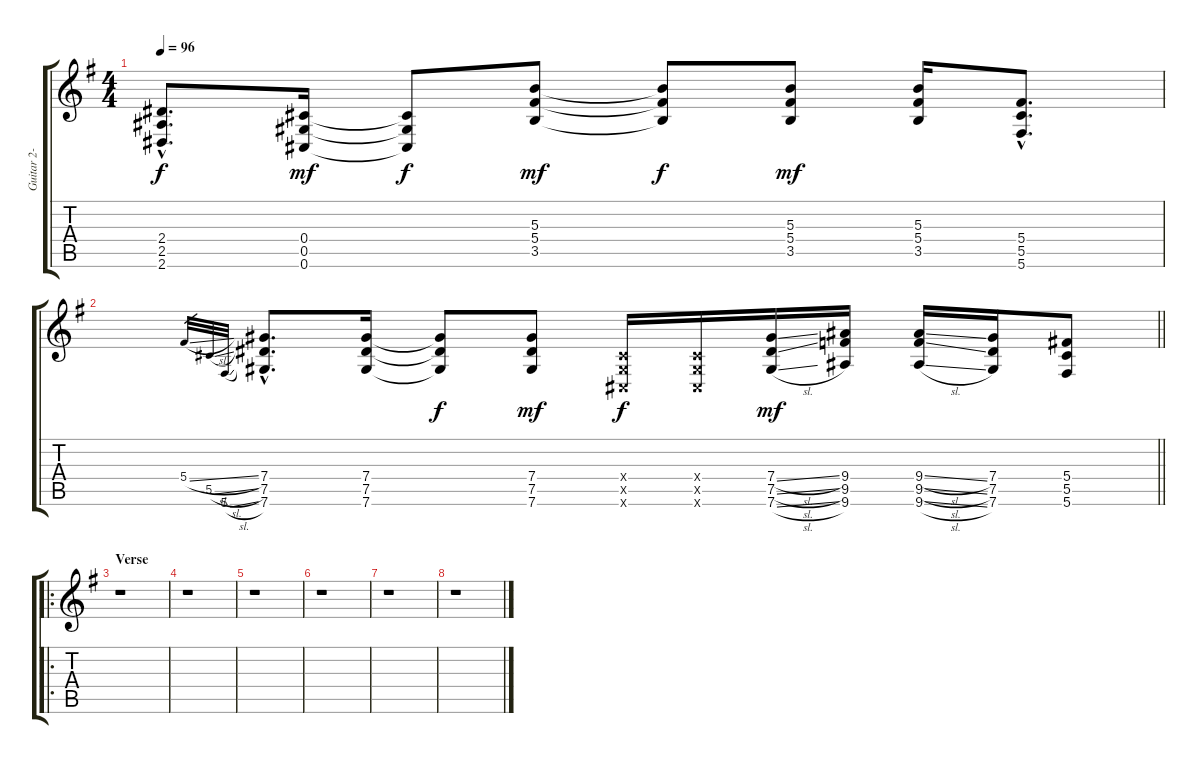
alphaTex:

\track ("Guitar 2- Distortion" "Guitar 2- ") {instrument distortionguitar}
\staff {score tabs}
\tuning (Eb4 Bb3 Gb3 Db3 Ab2 Db2) {hide}
\ts (4 4)
\tempo 96
\clef g2
\ks g
(2.4{hac} 2.5{hac} 2.6{hac}).8{d dy f} (0.4 0.5 0.6).16{dy mf} (0.4{t} 0.5{t} 0.6{t}).8{dy f} (5.3 5.4 3.5).8{dy mf} (5.3{t} 5.4{t} 3.5{t}).8{dy f} (5.3 5.4 3.5).8{dy mf} (5.3 5.4 3.5).16 (5.4{hac} 5.5{hac} 5.6{hac}).8{d} |
\barLineRight lightlight
5.4{sl}.32{gr} 5.5{sl}.32{gr} 5.6{sl}.32{gr} (7.4{hac} 7.5{hac} 7.6{hac}).8{d} (7.4 7.5 7.6).16 (7.4{t} 7.5{t} 7.6{t}).8{dy f} (7.4 7.5 7.6).8{dy mf} (0.4{x} 0.5{x} 0.6{x}).16{dy f} (0.4{x} 0.5{x} 0.6{x}).16 (7.4{sl} 7.5{sl} 7.6{sl}).16{dy mf} (9.4 9.5 9.6).16 (9.4{sl} 9.5{sl} 9.6{sl}).16 (7.4 7.5 7.6).16 (5.4 5.5 5.6).8 |
\ro
\section ("" "Verse")
r.1 |
r.1 |
r.1 |
r.1 |
r.1 |
r.1
